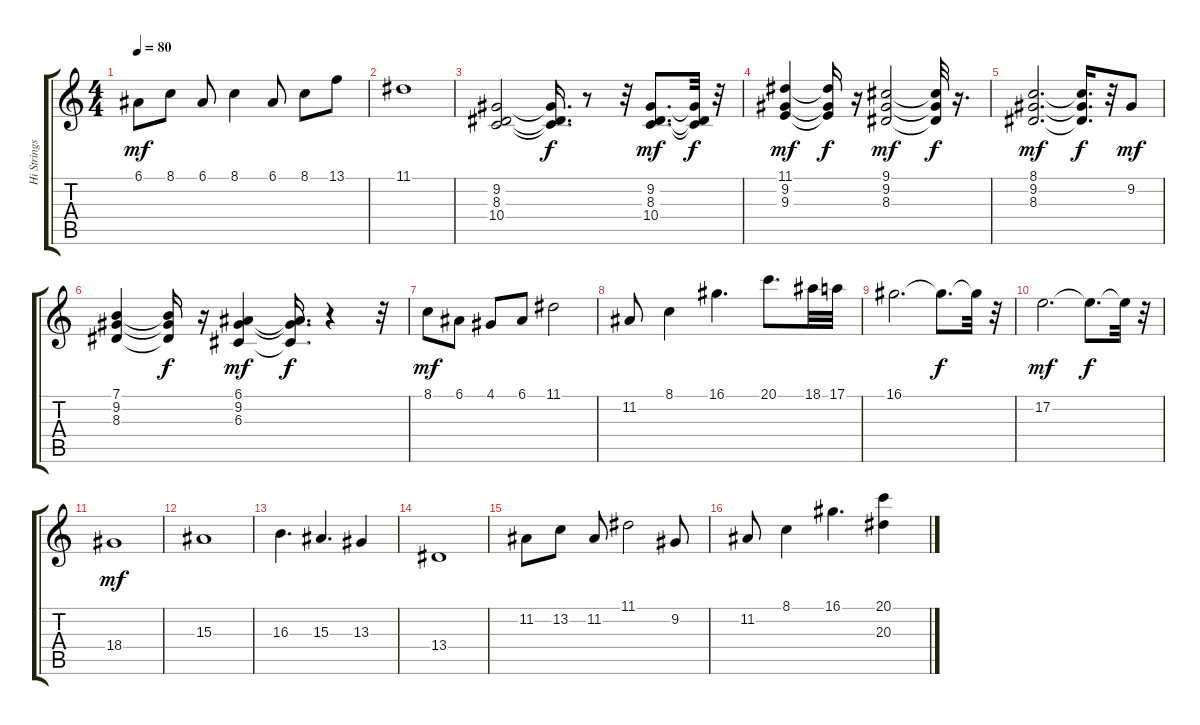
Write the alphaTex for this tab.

\track ("Hi Strings" "Hi Strings") {instrument stringensemble1}
\staff {score tabs}
\tuning (E4 B3 G3 D3 A2 E2) {hide}
\ts (4 4)
\tempo 80
\clef g2
\ks c
6.1.8{dy mf} 8.1.8 6.1.8 8.1.4 6.1.8 8.1.8 13.1.8 |
11.1.1 |
(9.2 8.3 10.4).2 (9.2{t} 8.3{t} 10.4{t}).16{d dy f} r.8 r.32 (9.2 8.3 10.4).8{d dy mf} (9.2{t} 8.3{t} 10.4{t}).32{dy f} r.32 |
(11.1 9.2 9.3).4{dy mf} (11.1{t} 9.2{t} 9.3{t}).16{dy f} r.16 (9.1 9.2 8.3).2{dy mf} (9.1{t} 9.2{t} 8.3{t}).32{dy f} r.16{d} |
(8.1 9.2 8.3).2{d dy mf} (8.1{t} 9.2{t} 8.3{t}).16{d dy f} r.32 9.2.8{dy mf} |
(7.1 9.2 8.3).4 (7.1{t} 9.2{t} 8.3{t}).16{dy f} r.16 (6.1 9.2 6.3).4{dy mf} (6.1{t} 9.2{t} 6.3{t}).16{d dy f} r.4 r.32 |
8.1.8{dy mf} 6.1.8 4.1.8 6.1.8 11.1.2 |
11.2.8 8.1.4 16.1.4{d} 20.1.8{d} 18.1.32 17.1.32 |
16.1.2{d} 16.1{t}.8{d dy f} 16.1{t}.32 r.32 |
17.2.2{d dy mf} 17.2{t}.8{d dy f} 17.2{t}.32 r.32 |
18.4.1{dy mf} |
15.3.1 |
16.3.4{d} 15.3.4{d} 13.3.4 |
13.4.1 |
11.2.8 13.2.8 11.2.8 11.1.2 9.2.8 |
11.2.8 8.1.4 16.1.4{d} (20.1 20.3).4
